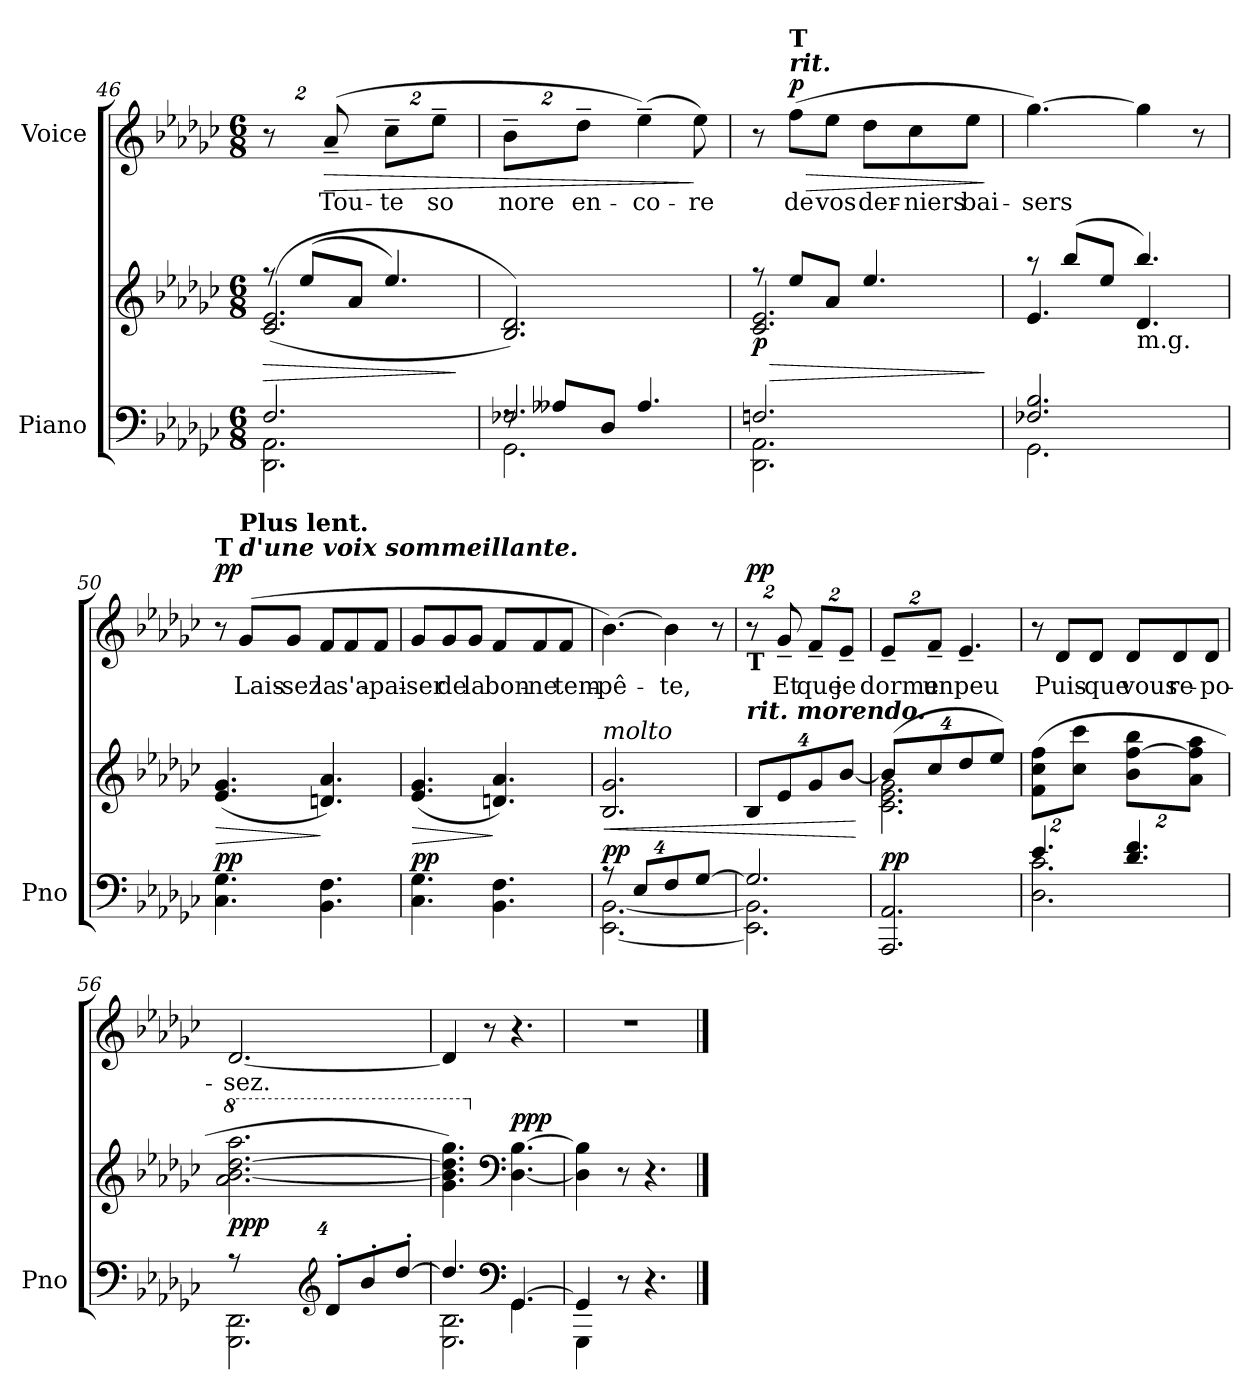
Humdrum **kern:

**kern	**kern	**dynam	**kern	**text	**dynam
*part2	*part2	*part2	*part1	*part1	*part1
*staff3	*staff2	*staff2/3	*staff1	*staff1	*staff1
*I"Piano	*	*	*I"Voice	*	*
*I'Pno	*	*	*	*	*
*clefF4	*clefG2	*	*clefG2	*	*
*k[b-e-a-d-g-c-]	*k[b-e-a-d-g-c-]	*	*k[b-e-a-d-g-c-]	*	*
*M6/8	*M6/8	*	*M6/8	*	*
=46	=46	=46	=46	=46	=46
*^	*	*	*	*	*
!	!	!	!LO:HP:b	!	!	!
*	*	*^	*	*	*	*
*	*	*	*	*	*Xbrackettup	*	*
!	!	!	!	!LO:DY:n=1:a	!	!	!
!	!	!	!	!LO:DY:n=2:b	!	!	!
2.F/	2.DD-\ 2.AA-\	8r	(>(>2.c-/ 2.e-/	> p sf	16%3r	.	.
.	.	(>8ee-/L	.	.	.	.	.
!	!	!	!	!	!	!LO:LY:b	!LO:HP:b
.	.	.	.	.	(>16%3a-~/	Tou-	>
.	.	8a-/J	.	.	.	.	.
!	!	!	!	!	!	!LO:LY:b	!
.	.	4.ee-/)	.	.	16%3cc-~\L	-te	.
!	!	!	!	!	!	!LO:LY:b	!
.	.	.	.	.	16%3ee-~\J	so	.
*v	*v	*	*	*	*	*	*
*	*v	*v	*	*	*	*
.	.	]	.	.	.
=47	=47	=47	=47	=47	=47
*^	*	*	*	*	*
*	*^	*	*	*	*	*
!	!	!	!	!	!	!LO:LY:b	!
8rF	2.F-X/	2.GG-\	2.B-/ 2.d-/))	.	16%3b-~\L	nore	.
8A--X/L	.	.	.	.	.	.	.
!	!	!	!	!	!	!LO:LY:b	!
.	.	.	.	.	16%3dd-~\J	en-	.
8D-/J	.	.	.	.	.	.	.
!	!	!	!	!	!	!LO:LY:b	!
4.A--/	.	.	.	.	(>4ee-~\)	-co-	.
!	!	!	!	!	!	!LO:LY:b	!
.	.	.	.	.	8ee-\)	-re	]
*	*v	*v	*	*	*	*	*
!!LO:LB:g=z
=48	=48	=48	=48	=48	=48	=48
!	!	!LO:TX:a:Bi:t=rit.	!	!	!	!
!	!	!	!LO:HP:b	!	!	!
*	*	*^	*	*	*	*
!	!	!	!	!LO:DY:n=1:b	!	!	!
2.Fn/	2.DD-\ 2.AA-\	8r	2.c-/ 2.e-/	> p	8r	.	.
!	!	!	!	!	!LO:TX:a:Bi:t=rit.	!	!
!	!	!	!	!	!LO:TX:a:B:t=T	!	!
!	!	!	!	!	!	!LO:LY:b	!LO:HP:b
!	!	!	!	!	!	!	!LO:DY:n=1:a
.	.	8ee-/L	.	.	(>8ff\L	de	> p
!	!	!	!	!	!	!LO:LY:b	!
.	.	8a-/J	.	.	8ee-\J	vos	.
!	!	!	!	!	!	!LO:LY:b	!
.	.	4.ee-/	.	.	8dd-\L	der-	.
!	!	!	!	!	!	!LO:LY:b	!
.	.	.	.	.	8cc-\	-niers	.
!	!	!	!	!	!	!LO:LY:b	!
.	.	.	.	.	8ee-\J	bai-	.
*v	*v	*	*	*	*	*	*
*	*v	*v	*	*	*	*
.	.	]	.	.	]
=49	=49	=49	=49	=49	=49
*^	*^	*	*	*	*
!	!	!	!	!	!	!LO:LY:b	!
2.F-X/ 2.B-/	2.GG-\	8r	4.e-/	.	[4.gg-\)	-sers	.
.	.	(>8bb-/L	.	.	.	.	.
.	.	8ee-/J	.	.	.	.	.
!	!	!LO:TX:b:t=m.g.	!	!	!	!	!
.	.	4.bb-/)	4.d-/	.	4gg-\]	.	.
.	.	.	.	.	8r	.	.
*v	*v	*	*	*	*	*	*
*	*v	*v	*	*	*	*
=50	=50	=50	=50	=50	=50
!	!	!	!LO:TX:a:B:t=T	!	!
!	!	!LO:HP:b	!	!	!
!	!	!LO:DY:n=1:a=2	!	!	!LO:DY:a
4.C-\ 4.G-\	(>4.e-/ 4.g-/	> pp	8r	.	pp
!	!	!	!LO:TX:a:Bi:t=d'une voix sommeillante.	!	!
!	!	!	!LO:TX:a:B:t=Plus lent.	!	!
!	!	!	!	!LO:LY:b	!
.	.	.	(>8g-/L	Lais-	.
!	!	!	!	!LO:LY:b	!
.	.	.	8g-/J	-sez	.
!	!	!	!	!LO:LY:b	!
4.BB-\ 4.F\	4.dn/ 4.a-/)	]	8f/L	la	.
!	!	!	!	!LO:LY:b	!
.	.	.	8f/	s'a-	.
!	!	!	!	!LO:LY:b	!
.	.	.	8f/J	-pai-	.
=51	=51	=51	=51	=51	=51
!	!	!LO:HP:b	!	!LO:LY:b	!
!	!	!LO:DY:n=1:a=2	!	!	!
4.C-\ 4.G-\	(>4.e-/ 4.g-/	> pp	8g-/L	-ser	.
!	!	!	!	!LO:LY:b	!
.	.	.	8g-/	de	.
!	!	!	!	!LO:LY:b	!
.	.	.	8g-/J	la	.
!	!	!	!	!LO:LY:b	!
4.BB-\ 4.F\	4.dn/ 4.a-/)	]	8f/L	bon-	.
!	!	!	!	!LO:LY:b	!
.	.	.	8f/	-ne	.
!	!	!	!	!LO:LY:b	!
.	.	.	8f/J	tem-	.
=52	=52	=52	=52	=52	=52
*Xbrackettup	*	*	*	*	*
*^	*	*	*	*	*
!	!	!LO:TX:a:i:t=molto	!	!	!	!
!	!	!	!LO:HP:b	!	!LO:LY:b	!
!	!	!	!LO:DY:n=1:a=2	!	!	!
16%3r	[2.EE-\ [2.BB-\	2.B-/ 2.g-/	< pp	[4.b-\)	-pê-	.
(<16%3E-/L	.	.	.	.	.	.
!	!	!	!	!	!LO:LY:b	!
16%3F/	.	.	.	4b-\]	-te,	.
[16%3G-/J	.	.	.	.	.	.
.	.	.	.	8r	.	.
!!LO:PB:g=z
=53	=53	=53	=53	=53	=53	=53
*	*	*Xbrackettup	*	*	*	*
!	!	!	!	!LO:TX:b:B:t=T	!	!
!	!	!LO:TX:a:Bi:t=rit.     morendo.	!	!	!	!
!	!	!	!	!	!	!LO:DY:a
2.G-/]	2.EE-\] 2.BB-\]	16%3B-/L	.	16%3r	.	pp
!	!	!	!	!	!LO:LY:b	!
.	.	16%3e-/	.	16%3g-~/	Et	.
!	!	!	!	!	!LO:LY:b	!
.	.	16%3g-/	.	16%3f~/L	que	.
!	!	!	!	!	!LO:LY:b	!
.	.	[16%3b-/J)	.	16%3e-~/J	je	.
*v	*v	*	*	*	*	*
.	.	[	.	.	.
=54	=54	=54	=54	=54	=54
*	*^	*	*	*	*
!	!	!	!LO:DY:a=2	!	!LO:LY:b	!
2.AAA-/ 2.AA-/	(>16%3b-/L]	2.c-\ 2.e-\ 2.g-\	pp	16%3e-~/L	dorme	.
!	!	!	!	!	!LO:LY:b	!
.	16%3cc-/	.	.	16%3f~/J	un	.
!	!	!	!	!	!LO:LY:b	!
.	16%3dd-/	.	.	4.e-~/	peu	.
.	16%3ee-/J)	.	.	.	.	.
*	*v	*v	*	*	*	*
=55	=55	=55	=55	=55	=55
*^	*	*	*	*	*
4.e-/	2.D-\ 2.c-\	(>16%3f\ 16%3cc-\ 16%3ff\L	.	8r	.	.
!	!	!	!	!	!LO:LY:b	!
.	.	.	.	8d-/L	Puis-	.
.	.	16%3cc-\ 16%3ccc-\J	.	.	.	.
!	!	!	!	!	!LO:LY:b	!
.	.	.	.	8d-/J	-que	.
!	!	!	!	!	!LO:LY:b	!
4.d-/ 4.f/	.	16%3b-\ [16%3ff\ 16%3bb-\L	.	8d-/L	vous	.
!	!	!	!	!	!LO:LY:b	!
.	.	.	.	8d-/	re-	.
.	.	16%3a-\ 16%3ff\] 16%3aa-\J	.	.	.	.
!	!	!	!	!	!LO:LY:b	!
.	.	.	.	8d-/J	-po-	.
=56	=56	=56	=56	=56	=56	=56
*	*	*8va	*	*	*	*
!	!	!	!LO:DY:b	!	!LO:LY:b	!
16%3r	2.GGG-\ 2.DD-\	2.aa-\ [2.bb-\ [2.ddd-\ 2.aaa-\	ppp	[2.d-/	-sez.	.
*clefG2	*	*	*	*	*	*
16%3d-'/L	.	.	.	.	.	.
16%3b-'/	.	.	.	.	.	.
[16%3dd-'/J	.	.	.	.	.	.
=57	=57	=57	=57	=57	=57	=57
!	!LO:N:n=1:head=open	!	!	!	!	!
!	!LO:N:n=2:head=open	!	!	!	!	!
4.dd-/]	4.E-\ 4.B-\	4.gg-\ 4.bb-\] 4.ddd-\] 4.ggg-\)	.	4d-/]	.	.
.	.	.	.	8r	.	.
*clefF4	*	*clefF4	*	*	*	*
*	*	*X8va	*	*	*	*
!	!	!	!LO:DY:a	!	!	!
[4.GG-/	4.GG-\	[4.D-\ [4.B-\	ppp	4.r	.	.
=58	=58	=58	=58	=58	=58	=58
4GG-/]	4GGG-\	4D-\] 4B-\]	.	2.r	.	.
8r	2ryy	8r	.	.	.	.
4.r	.	4.r	.	.	.	.
*v	*v	*	*	*	*	*
==	==	==	==	==	==
*-	*-	*-	*-	*-	*-
